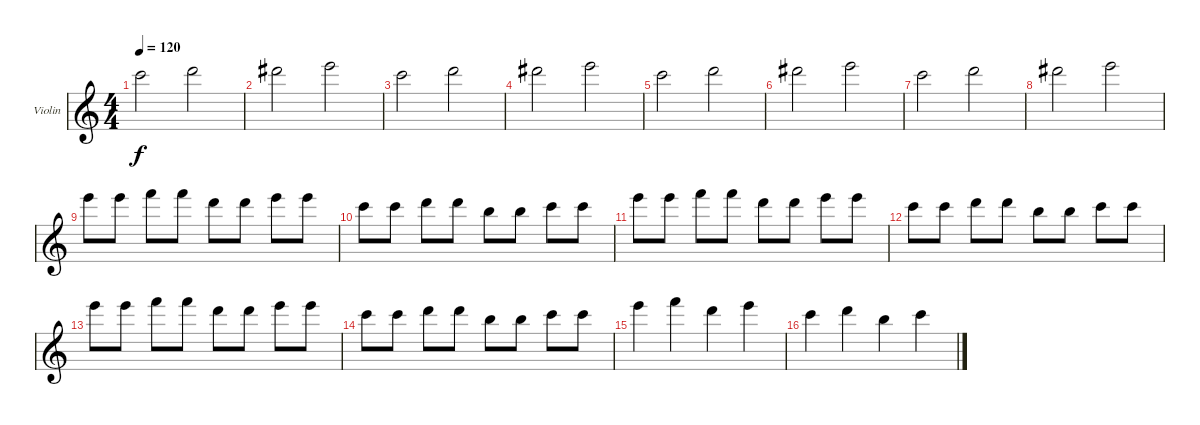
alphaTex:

\defaultSystemsLayout 4
\bracketExtendMode groupsimilarinstruments
\firstSystemTrackNameOrientation horizontal
\otherSystemsTrackNameOrientation horizontal
\track ("Violin 2" "Violin") {instrument violin}
\staff {score}
\tuning (E5 A4 D4 G3)
\ts (4 4)
\tempo 120
\clef g2
\ks c
8.1.2{dy f} 10.1.2 |
11.1.2 12.1.2 |
8.1.2 10.1.2 |
11.1.2 12.1.2 |
8.1.2 10.1.2 |
11.1.2 12.1.2 |
8.1.2 10.1.2 |
11.1.2 12.1.2 |
12.1.8 12.1.8 13.1.8 13.1.8 10.1.8 10.1.8 12.1.8 12.1.8 |
8.1.8 8.1.8 10.1.8 10.1.8 7.1.8 7.1.8 8.1.8 8.1.8 |
12.1.8 12.1.8 13.1.8 13.1.8 10.1.8 10.1.8 12.1.8 12.1.8 |
8.1.8 8.1.8 10.1.8 10.1.8 7.1.8 7.1.8 8.1.8 8.1.8 |
12.1.8 12.1.8 13.1.8 13.1.8 10.1.8 10.1.8 12.1.8 12.1.8 |
8.1.8 8.1.8 10.1.8 10.1.8 7.1.8 7.1.8 8.1.8 8.1.8 |
12.1.4 13.1.4 10.1.4 12.1.4 |
8.1.4 10.1.4 7.1.4 8.1.4
